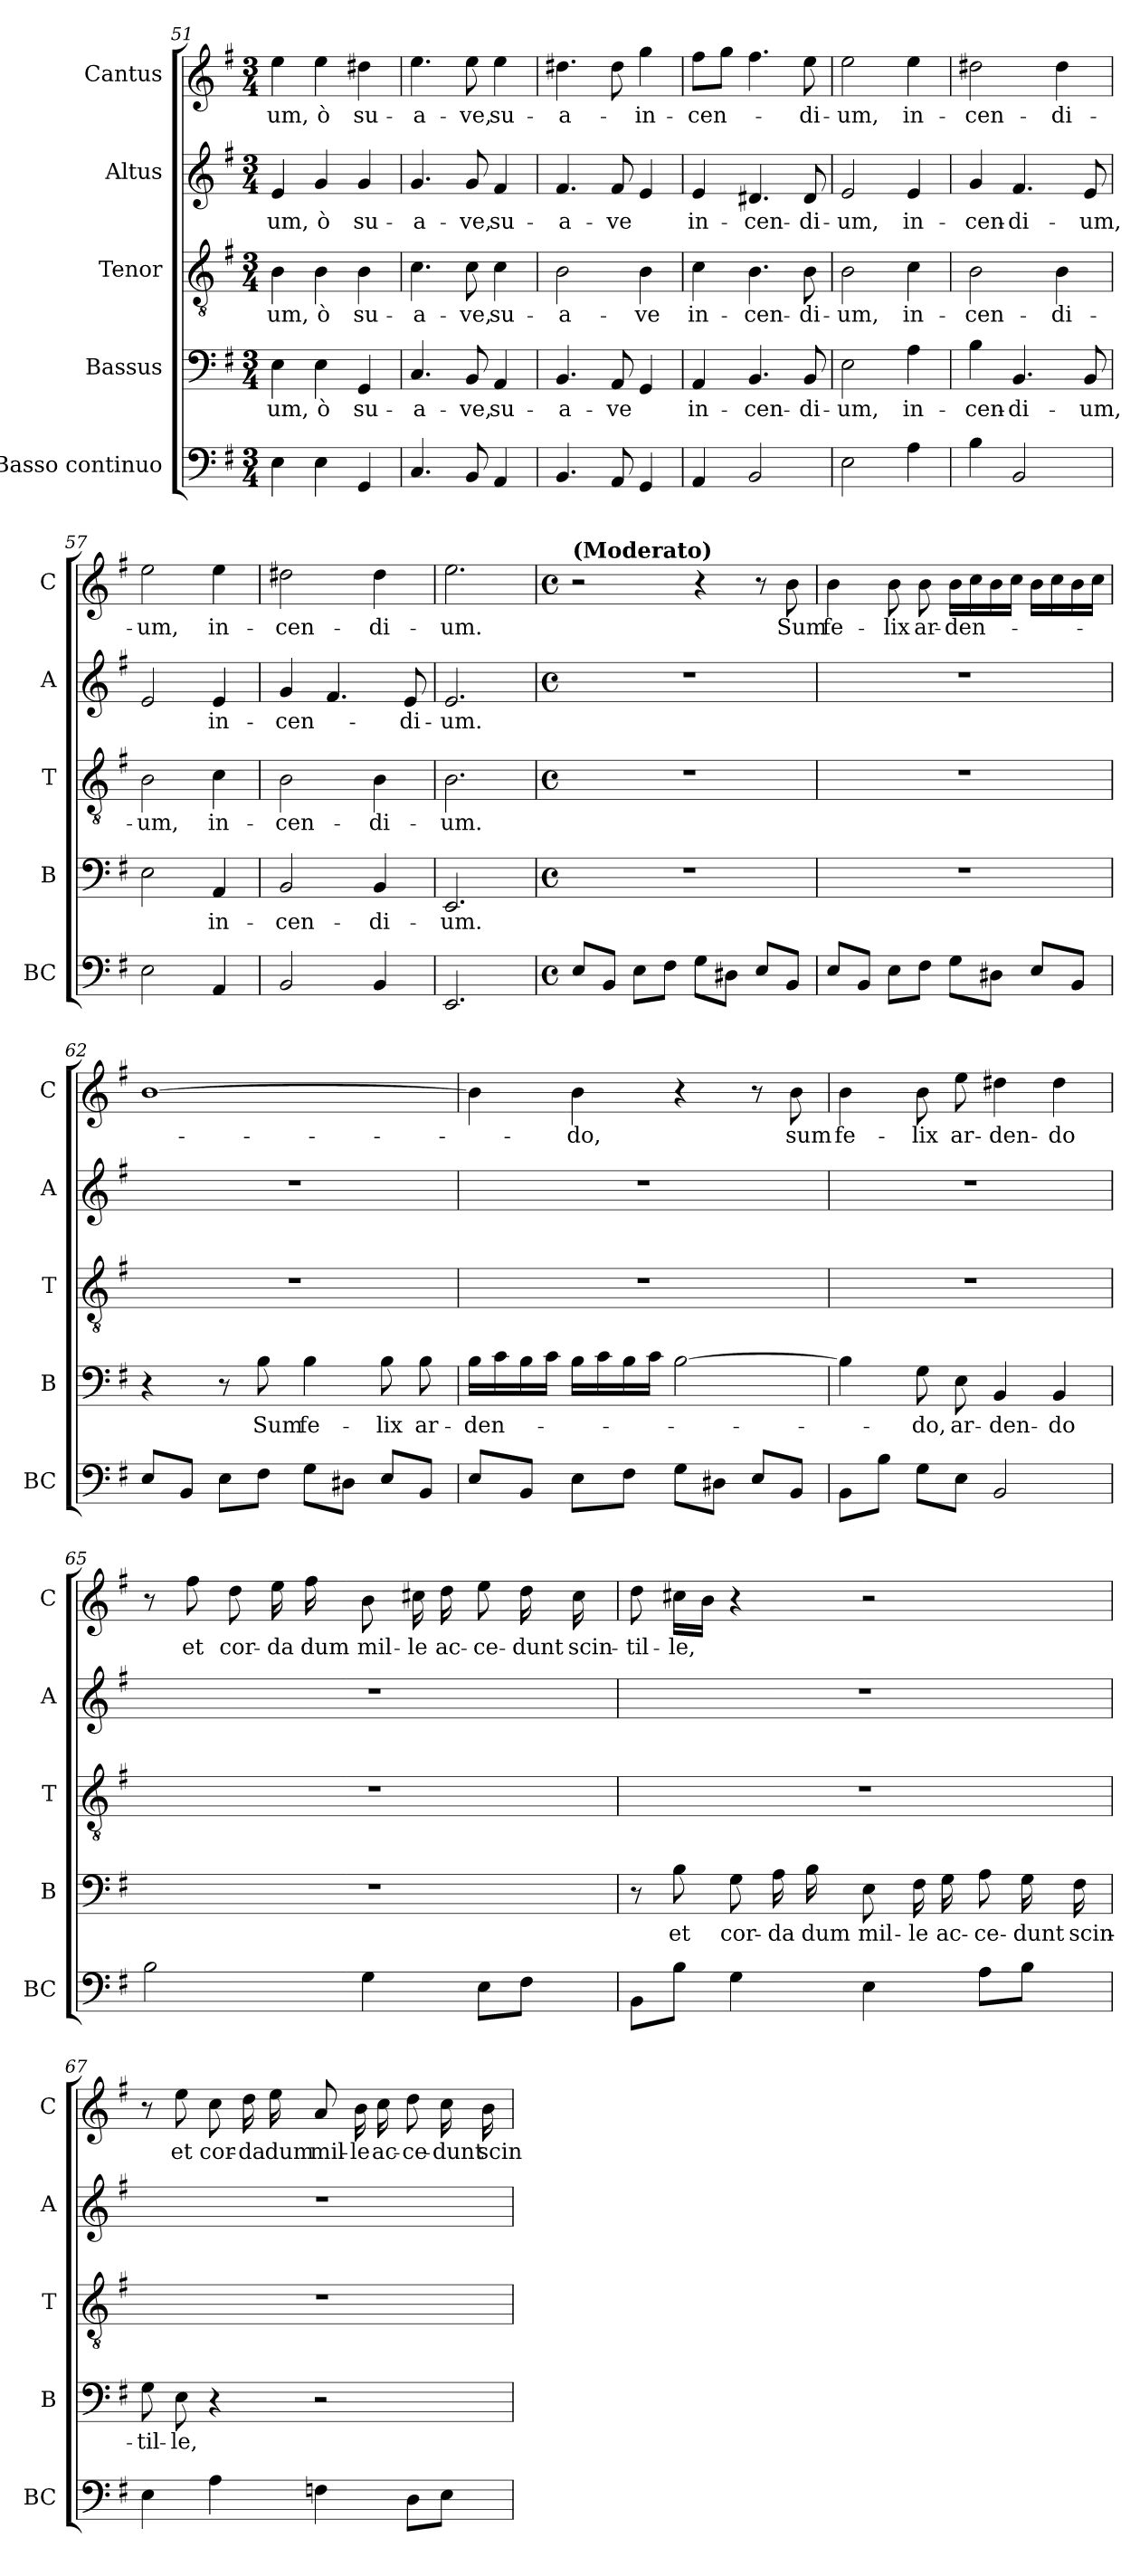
**kern	**kern	**text	**kern	**text	**kern	**text	**kern	**text
*part5	*part4	*part4	*part3	*part3	*part2	*part2	*part1	*part1
*staff5	*staff4	*staff4	*staff3	*staff3	*staff2	*staff2	*staff1	*staff1
*I"Basso continuo	*I"Bassus	*	*I"Tenor	*	*I"Altus	*	*I"Cantus	*
*I'BC	*I'B	*	*I'T	*	*I'A	*	*I'C	*
*clefF4	*clefF4	*	*clefGv2	*	*clefG2	*	*clefG2	*
*k[f#]	*k[f#]	*	*k[f#]	*	*k[f#]	*	*k[f#]	*
*G:	*G:	*	*G:	*	*G:	*	*G:	*
*M3/4	*M3/4	*	*M3/4	*	*M3/4	*	*M3/4	*
=51	=51	=51	=51	=51	=51	=51	=51	=51
!	!	!LO:LY:b	!	!LO:LY:b	!	!LO:LY:b	!	!LO:LY:b
4E\	4E\	-um,	4B\	-um,	4e/	-um,	4ee\	-um,
!	!	!LO:LY:b	!	!LO:LY:b	!	!LO:LY:b	!	!LO:LY:b
4E\	4E\	ò	4B\	ò	4g/	ò	4ee\	ò
!	!	!LO:LY:b	!	!LO:LY:b	!	!LO:LY:b	!	!LO:LY:b
4GG/	4GG/	su-	4B\	su-	4g/	su-	4dd#X\	su-
=52	=52	=52	=52	=52	=52	=52	=52	=52
!	!	!LO:LY:b	!	!LO:LY:b	!	!LO:LY:b	!	!LO:LY:b
4.C/	4.C/	-a-	4.c\	-a-	4.g/	-a-	4.ee\	-a-
!	!	!LO:LY:b	!	!LO:LY:b	!	!LO:LY:b	!	!LO:LY:b
8BB/	8BB/	-ve,	8c\	-ve,	8g/	-ve,	8ee\	-ve,
!	!	!LO:LY:b	!	!LO:LY:b	!	!LO:LY:b	!	!LO:LY:b
4AA/	4AA/	su-	4c\	su-	4f#/	su-	4ee\	su-
!!LO:PB:g=z
=53	=53	=53	=53	=53	=53	=53	=53	=53
!	!	!LO:LY:b	!	!LO:LY:b	!	!LO:LY:b	!	!LO:LY:b
4.BB/	4.BB/	-a-	2B\	-a-	4.f#/	-a-	4.dd#X\	-a-
!	!	!LO:LY:b	!	!	!	!LO:LY:b	!	!
8AA/	8AA/	-ve	.	.	8f#/	-ve	8dd#\	.
!	!	!	!	!LO:LY:b	!	!	!	!LO:LY:b
4GG/	4GG/	.	4B\	-ve	4e/	.	4gg\	in-
=54	=54	=54	=54	=54	=54	=54	=54	=54
!	!	!LO:LY:b	!	!LO:LY:b	!	!LO:LY:b	!	!LO:LY:b
4AA/	4AA/	in-	4c\	in-	4e/	in-	8ff#\L	-cen-
.	.	.	.	.	.	.	8gg\J	.
!	!	!LO:LY:b	!	!LO:LY:b	!	!LO:LY:b	!	!
2BB/	4.BB/	-cen-	4.B\	-cen-	4.d#X/	-cen-	4.ff#\	.
!	!	!LO:LY:b	!	!LO:LY:b	!	!LO:LY:b	!	!LO:LY:b
.	8BB/	-di-	8B\	-di-	8d#/	-di-	8ee\	-di-
=55	=55	=55	=55	=55	=55	=55	=55	=55
!	!	!LO:LY:b	!	!LO:LY:b	!	!LO:LY:b	!	!LO:LY:b
2E\	2E\	-um,	2B\	-um,	2e/	-um,	2ee\	-um,
!	!	!LO:LY:b	!	!LO:LY:b	!	!LO:LY:b	!	!LO:LY:b
4A\	4A\	in-	4c\	in-	4e/	in-	4ee\	in-
=56	=56	=56	=56	=56	=56	=56	=56	=56
!	!	!LO:LY:b	!	!LO:LY:b	!	!LO:LY:b	!	!LO:LY:b
4B\	4B\	-cen-	2B\	-cen-	4g/	-cen-	2dd#X\	-cen-
!	!	!LO:LY:b	!	!	!	!LO:LY:b	!	!
2BB/	4.BB/	-di-	.	.	4.f#/	-di-	.	.
!	!	!	!	!LO:LY:b	!	!	!	!LO:LY:b
.	.	.	4B\	-di-	.	.	4dd#\	-di-
!	!	!LO:LY:b	!	!	!	!LO:LY:b	!	!
.	8BB/	-um,	.	.	8e/	-um,	.	.
=57	=57	=57	=57	=57	=57	=57	=57	=57
!	!	!	!	!LO:LY:b	!	!	!	!LO:LY:b
2E\	2E\	.	2B\	-um,	2e/	.	2ee\	-um,
!	!	!LO:LY:b	!	!LO:LY:b	!	!LO:LY:b	!	!LO:LY:b
4AA/	4AA/	in-	4c\	in-	4e/	in-	4ee\	in-
=58	=58	=58	=58	=58	=58	=58	=58	=58
!	!	!LO:LY:b	!	!LO:LY:b	!	!LO:LY:b	!	!LO:LY:b
2BB/	2BB/	-cen-	2B\	-cen-	4g/	-cen-	2dd#X\	-cen-
.	.	.	.	.	4.f#/	.	.	.
!	!	!LO:LY:b	!	!LO:LY:b	!	!	!	!LO:LY:b
4BB/	4BB/	-di-	4B\	-di-	.	.	4dd#\	-di-
!	!	!	!	!	!	!LO:LY:b	!	!
.	.	.	.	.	8e/	-di-	.	.
=59	=59	=59	=59	=59	=59	=59	=59	=59
!	!	!LO:LY:b	!	!LO:LY:b	!	!LO:LY:b	!	!LO:LY:b
2.EE/	2.EE/	-um.	2.B\	-um.	2.e/	-um.	2.ee\	-um.
!!LO:LB:g=z
=60	=60	=60	=60	=60	=60	=60	=60	=60
*M4/4	*M4/4	*	*M4/4	*	*M4/4	*	*M4/4	*
*met(c)	*met(c)	*	*met(c)	*	*met(c)	*	*met(c)	*
!	!	!	!	!	!	!	!LO:TX:a:B:t=(Moderato)	!
8E/L	1r	.	1r	.	1r	.	2r	.
8BB/J	.	.	.	.	.	.	.	.
8E\L	.	.	.	.	.	.	.	.
8F#\J	.	.	.	.	.	.	.	.
8G\L	.	.	.	.	.	.	4r	.
8D#X\J	.	.	.	.	.	.	.	.
8E/L	.	.	.	.	.	.	8r	.
!	!	!	!	!	!	!	!	!LO:LY:b
8BB/J	.	.	.	.	.	.	8b\	Sum
=61	=61	=61	=61	=61	=61	=61	=61	=61
!	!	!	!	!	!	!	!	!LO:LY:b
8E/L	1r	.	1r	.	1r	.	4b\	fe-
8BB/J	.	.	.	.	.	.	.	.
!	!	!	!	!	!	!	!	!LO:LY:b
8E\L	.	.	.	.	.	.	8b\	-lix
!	!	!	!	!	!	!	!	!LO:LY:b
8F#\J	.	.	.	.	.	.	8b\	ar-
!	!	!	!	!	!	!	!	!LO:LY:b
8G\L	.	.	.	.	.	.	16b\LL	-den-
.	.	.	.	.	.	.	16cc\	.
8D#X\J	.	.	.	.	.	.	16b\	.
.	.	.	.	.	.	.	16cc\JJ	.
8E/L	.	.	.	.	.	.	16b\LL	.
.	.	.	.	.	.	.	16cc\	.
8BB/J	.	.	.	.	.	.	16b\	.
.	.	.	.	.	.	.	16cc\JJ	.
=62	=62	=62	=62	=62	=62	=62	=62	=62
8E/L	4r	.	1r	.	1r	.	[1b	.
8BB/J	.	.	.	.	.	.	.	.
8E\L	8r	.	.	.	.	.	.	.
!	!	!LO:LY:b	!	!	!	!	!	!
8F#\J	8B\	Sum	.	.	.	.	.	.
!	!	!LO:LY:b	!	!	!	!	!	!
8G\L	4B\	fe-	.	.	.	.	.	.
8D#X\J	.	.	.	.	.	.	.	.
!	!	!LO:LY:b	!	!	!	!	!	!
8E/L	8B\	-lix	.	.	.	.	.	.
!	!	!LO:LY:b	!	!	!	!	!	!
8BB/J	8B\	ar-	.	.	.	.	.	.
=63	=63	=63	=63	=63	=63	=63	=63	=63
!	!	!LO:LY:b	!	!	!	!	!	!
8E/L	16B\LL	-den-	1r	.	1r	.	4b\]	.
.	16c\	.	.	.	.	.	.	.
8BB/J	16B\	.	.	.	.	.	.	.
.	16c\JJ	.	.	.	.	.	.	.
!	!	!	!	!	!	!	!	!LO:LY:b
8E\L	16B\LL	.	.	.	.	.	4b\	-do,
.	16c\	.	.	.	.	.	.	.
8F#\J	16B\	.	.	.	.	.	.	.
.	16c\JJ	.	.	.	.	.	.	.
8G\L	[2B\	.	.	.	.	.	4r	.
8D#X\J	.	.	.	.	.	.	.	.
8E/L	.	.	.	.	.	.	8r	.
!	!	!	!	!	!	!	!	!LO:LY:b
8BB/J	.	.	.	.	.	.	8b\	sum
!!LO:LB:g=z
=64	=64	=64	=64	=64	=64	=64	=64	=64
!	!	!	!	!	!	!	!	!LO:LY:b
8BB\L	4B\]	.	1r	.	1r	.	4b\	fe-
8B\J	.	.	.	.	.	.	.	.
!	!	!LO:LY:b	!	!	!	!	!	!LO:LY:b
8G\L	8G\	-do,	.	.	.	.	8b\	-lix
!	!	!LO:LY:b	!	!	!	!	!	!LO:LY:b
8E\J	8E\	ar-	.	.	.	.	8ee\	ar-
!	!	!LO:LY:b	!	!	!	!	!	!LO:LY:b
2BB/	4BB/	-den-	.	.	.	.	4dd#X\	-den-
!	!	!LO:LY:b	!	!	!	!	!	!LO:LY:b
.	4BB/	-do	.	.	.	.	4dd#\	-do
=65	=65	=65	=65	=65	=65	=65	=65	=65
2B\	1r	.	1r	.	1r	.	8r	.
!	!	!	!	!	!	!	!	!LO:LY:b
.	.	.	.	.	.	.	8ff#\	et
!	!	!	!	!	!	!	!	!LO:LY:b
.	.	.	.	.	.	.	8dd\	cor-
!	!	!	!	!	!	!	!	!LO:LY:b
.	.	.	.	.	.	.	16ee\	-da
!	!	!	!	!	!	!	!	!LO:LY:b
.	.	.	.	.	.	.	16ff#\	dum
!	!	!	!	!	!	!	!	!LO:LY:b
4G\	.	.	.	.	.	.	8b\	mil-
!	!	!	!	!	!	!	!	!LO:LY:b
.	.	.	.	.	.	.	16cc#X\	-le
!	!	!	!	!	!	!	!	!LO:LY:b
.	.	.	.	.	.	.	16dd\	ac-
!	!	!	!	!	!	!	!	!LO:LY:b
8E\L	.	.	.	.	.	.	8ee\	-ce-
!	!	!	!	!	!	!	!	!LO:LY:b
8F#\J	.	.	.	.	.	.	16dd\	-dunt
!	!	!	!	!	!	!	!	!LO:LY:b
.	.	.	.	.	.	.	16cc#\	scin-
=66	=66	=66	=66	=66	=66	=66	=66	=66
!	!	!	!	!	!	!	!	!LO:LY:b
8BB\L	8r	.	1r	.	1r	.	8dd\	-til-
!	!	!LO:LY:b	!	!	!	!	!	!LO:LY:b
8B\J	8B\	et	.	.	.	.	16cc#X\LL	-le,
.	.	.	.	.	.	.	16b\JJ	.
!	!	!LO:LY:b	!	!	!	!	!	!
4G\	8G\	cor-	.	.	.	.	4r	.
!	!	!LO:LY:b	!	!	!	!	!	!
.	16A\	-da	.	.	.	.	.	.
!	!	!LO:LY:b	!	!	!	!	!	!
.	16B\	dum	.	.	.	.	.	.
!	!	!LO:LY:b	!	!	!	!	!	!
4E\	8E\	mil-	.	.	.	.	2r	.
!	!	!LO:LY:b	!	!	!	!	!	!
.	16F#\	-le	.	.	.	.	.	.
!	!	!LO:LY:b	!	!	!	!	!	!
.	16G\	ac-	.	.	.	.	.	.
!	!	!LO:LY:b	!	!	!	!	!	!
8A\L	8A\	-ce-	.	.	.	.	.	.
!	!	!LO:LY:b	!	!	!	!	!	!
8B\J	16G\	-dunt	.	.	.	.	.	.
!	!	!LO:LY:b	!	!	!	!	!	!
.	16F#\	scin-	.	.	.	.	.	.
!!LO:LB:g=z
=67	=67	=67	=67	=67	=67	=67	=67	=67
!	!	!LO:LY:b	!	!	!	!	!	!
4E\	8G\	-til-	1r	.	1r	.	8r	.
!	!	!LO:LY:b	!	!	!	!	!	!LO:LY:b
.	8E\	-le,	.	.	.	.	8ee\	et
!	!	!	!	!	!	!	!	!LO:LY:b
4A\	4r	.	.	.	.	.	8cc\	cor-
!	!	!	!	!	!	!	!	!LO:LY:b
.	.	.	.	.	.	.	16dd\	-da
!	!	!	!	!	!	!	!	!LO:LY:b
.	.	.	.	.	.	.	16ee\	dum
!	!	!	!	!	!	!	!	!LO:LY:b
4Fn\	2r	.	.	.	.	.	8a/	mil-
!	!	!	!	!	!	!	!	!LO:LY:b
.	.	.	.	.	.	.	16b\	-le
!	!	!	!	!	!	!	!	!LO:LY:b
.	.	.	.	.	.	.	16cc\	ac-
!	!	!	!	!	!	!	!	!LO:LY:b
8D\L	.	.	.	.	.	.	8dd\	-ce-
!	!	!	!	!	!	!	!	!LO:LY:b
8E\J	.	.	.	.	.	.	16cc\	-dunt
!	!	!	!	!	!	!	!	!LO:LY:b
.	.	.	.	.	.	.	16b\	scin-
=	=	=	=	=	=	=	=	=
*-	*-	*-	*-	*-	*-	*-	*-	*-
